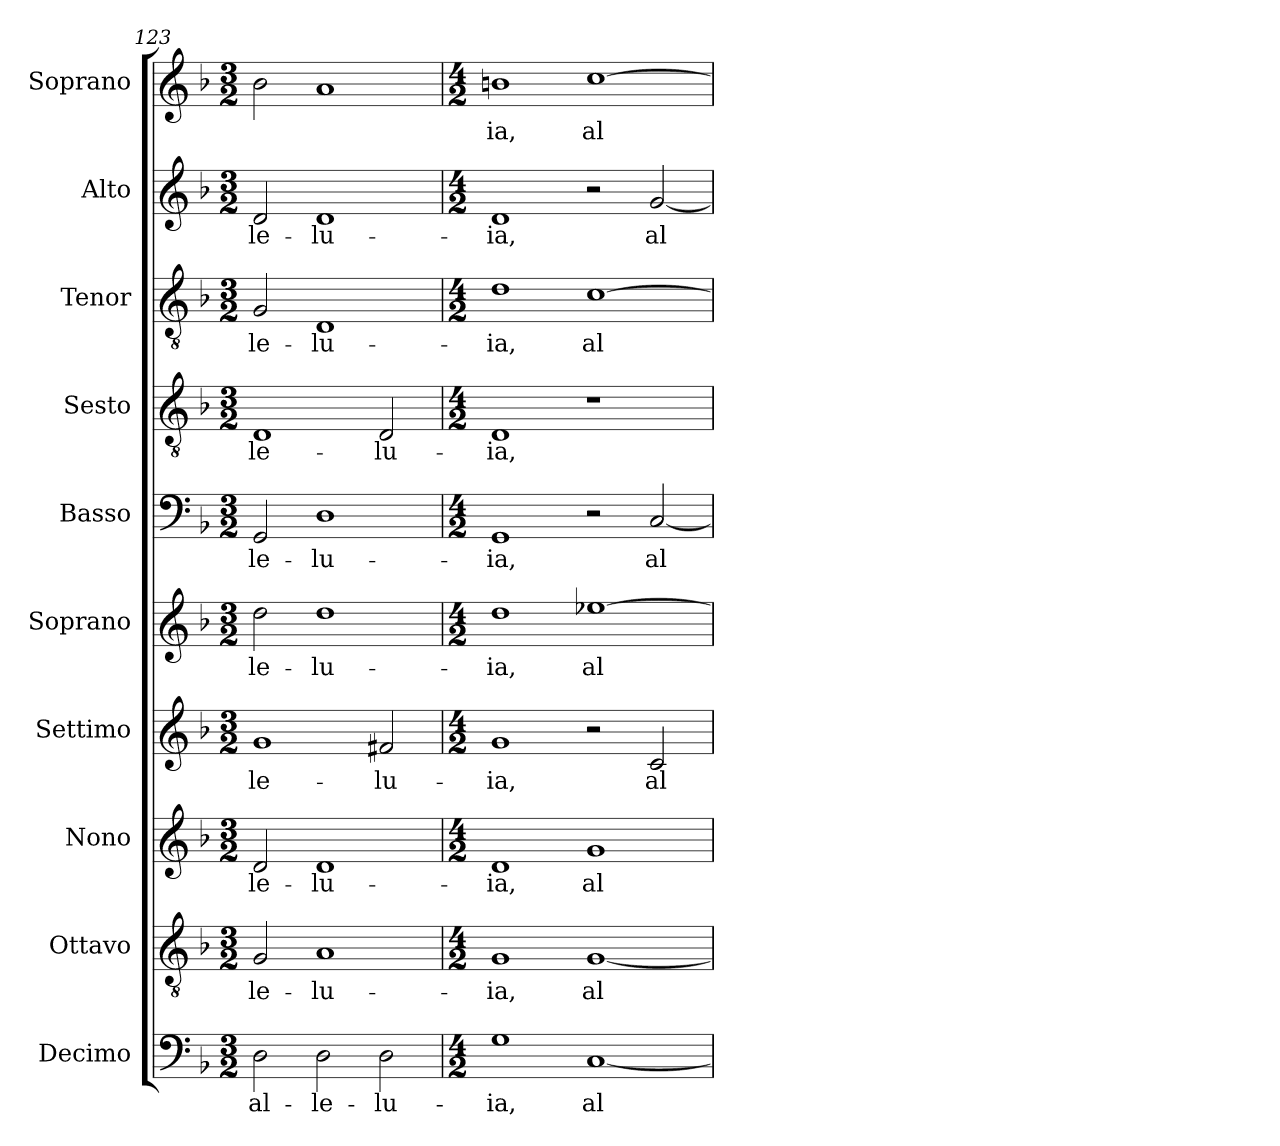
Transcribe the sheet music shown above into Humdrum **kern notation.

**kern	**text	**kern	**text	**kern	**text	**kern	**text	**kern	**text	**kern	**text	**kern	**text	**kern	**text	**kern	**text	**kern	**text
*part10	*part10	*part9	*part9	*part8	*part8	*part7	*part7	*part6	*part6	*part5	*part5	*part4	*part4	*part3	*part3	*part2	*part2	*part1	*part1
*staff10	*staff10	*staff9	*staff9	*staff8	*staff8	*staff7	*staff7	*staff6	*staff6	*staff5	*staff5	*staff4	*staff4	*staff3	*staff3	*staff2	*staff2	*staff1	*staff1
*I"Decimo	*	*I"Ottavo	*	*I"Nono	*	*I"Settimo	*	*I"Soprano	*	*I"Basso	*	*I"Sesto	*	*I"Tenor	*	*I"Alto	*	*I"Soprano	*
*I'Dc.	*	*I'Ot.	*	*I'N.	*	*I'St.	*	*I'S.	*	*I'B.	*	*I'Ss.	*	*I'T.	*	*I'A.	*	*I'S.	*
*clefF4	*	*clefGv2	*	*clefG2	*	*clefG2	*	*clefG2	*	*clefF4	*	*clefGv2	*	*clefGv2	*	*clefG2	*	*clefG2	*
*	*	*ITrd7c12	*	*	*	*	*	*	*	*	*	*ITrd7c12	*	*ITrd7c12	*	*	*	*	*
*k[b-]	*	*k[b-]	*	*k[b-]	*	*k[b-]	*	*k[b-]	*	*k[b-]	*	*k[b-]	*	*k[b-]	*	*k[b-]	*	*k[b-]	*
*F:	*	*F:	*	*F:	*	*F:	*	*F:	*	*F:	*	*F:	*	*F:	*	*F:	*	*F:	*
*M3/2	*	*M3/2	*	*M3/2	*	*M3/2	*	*M3/2	*	*M3/2	*	*M3/2	*	*M3/2	*	*M3/2	*	*M3/2	*
=123	=123	=123	=123	=123	=123	=123	=123	=123	=123	=123	=123	=123	=123	=123	=123	=123	=123	=123	=123
!	!LO:LY:b:color=#000000	!	!	!	!	!	!	!	!	!	!	!	!	!	!	!	!	!	!
!	!	!	!LO:LY:b:color=#000000	!	!	!	!	!	!	!	!	!	!	!	!	!	!	!	!
!	!	!	!	!	!LO:LY:b:color=#000000	!	!	!	!	!	!	!	!	!	!	!	!	!	!
!	!	!	!	!	!	!	!LO:LY:b:color=#000000	!	!	!	!	!	!	!	!	!	!	!	!
!	!	!	!	!	!	!	!	!	!LO:LY:b:color=#000000	!	!	!	!	!	!	!	!	!	!
!	!	!	!	!	!	!	!	!	!	!	!LO:LY:b:color=#000000	!	!	!	!	!	!	!	!
!	!	!	!	!	!	!	!	!	!	!	!	!	!LO:LY:b:color=#000000	!	!	!	!	!	!
!	!	!	!	!	!	!	!	!	!	!	!	!	!	!	!LO:LY:b:color=#000000	!	!	!	!
!	!	!	!	!	!	!	!	!	!	!	!	!	!	!	!	!	!LO:LY:b:color=#000000	!	!
2Di\	al-	2GGi/	-le-	2di/	-le-	1gi	-le-	2ddi\	-le-	2GGi/	-le-	1DDi	-le-	2GGi/	-le-	2di/	-le-	2b-i\	.
!	!LO:LY:b:color=#000000	!	!	!	!	!	!	!	!	!	!	!	!	!	!	!	!	!	!
!	!	!	!LO:LY:b:color=#000000	!	!	!	!	!	!	!	!	!	!	!	!	!	!	!	!
!	!	!	!	!	!LO:LY:b:color=#000000	!	!	!	!	!	!	!	!	!	!	!	!	!	!
!	!	!	!	!	!	!	!	!	!LO:LY:b:color=#000000	!	!	!	!	!	!	!	!	!	!
!	!	!	!	!	!	!	!	!	!	!	!LO:LY:b:color=#000000	!	!	!	!	!	!	!	!
!	!	!	!	!	!	!	!	!	!	!	!	!	!	!	!LO:LY:b:color=#000000	!	!	!	!
!	!	!	!	!	!	!	!	!	!	!	!	!	!	!	!	!	!LO:LY:b:color=#000000	!	!
2Di\	-le-	1AAi	-lu-	1di	-lu-	.	.	1ddi	-lu-	1Di	-lu-	.	.	1DDi	-lu-	1di	-lu-	1ai	.
!	!LO:LY:b:color=#000000	!	!	!	!	!	!	!	!	!	!	!	!	!	!	!	!	!	!
!	!	!	!	!	!	!	!LO:LY:b:color=#000000	!	!	!	!	!	!	!	!	!	!	!	!
!	!	!	!	!	!	!	!	!	!	!	!	!	!LO:LY:b:color=#000000	!	!	!	!	!	!
2Di\	-lu-	.	.	.	.	2f#Xi/	-lu-	.	.	.	.	2DDi/	-lu-	.	.	.	.	.	.
!!LO:LB:g=z
=124	=124	=124	=124	=124	=124	=124	=124	=124	=124	=124	=124	=124	=124	=124	=124	=124	=124	=124	=124
*M4/2	*	*M4/2	*	*M4/2	*	*M4/2	*	*M4/2	*	*M4/2	*	*M4/2	*	*M4/2	*	*M4/2	*	*M4/2	*
!	!LO:LY:b:color=#000000	!	!	!	!	!	!	!	!	!	!	!	!	!	!	!	!	!	!
!	!	!	!LO:LY:b:color=#000000	!	!	!	!	!	!	!	!	!	!	!	!	!	!	!	!
!	!	!	!	!	!LO:LY:b:color=#000000	!	!	!	!	!	!	!	!	!	!	!	!	!	!
!	!	!	!	!	!	!	!LO:LY:b:color=#000000	!	!	!	!	!	!	!	!	!	!	!	!
!	!	!	!	!	!	!	!	!	!LO:LY:b:color=#000000	!	!	!	!	!	!	!	!	!	!
!	!	!	!	!	!	!	!	!	!	!	!LO:LY:b:color=#000000	!	!	!	!	!	!	!	!
!	!	!	!	!	!	!	!	!	!	!	!	!	!LO:LY:b:color=#000000	!	!	!	!	!	!
!	!	!	!	!	!	!	!	!	!	!	!	!	!	!	!LO:LY:b:color=#000000	!	!	!	!
!	!	!	!	!	!	!	!	!	!	!	!	!	!	!	!	!	!LO:LY:b:color=#000000	!	!
!	!	!	!	!	!	!	!	!	!	!	!	!	!	!	!	!	!	!	!LO:LY:b:color=#000000
1Gi	-ia,	1GGi	-ia,	1di	-ia,	1gi	-ia,	1ddi	-ia,	1GGi	-ia,	1DDi	-ia,	1Di	-ia,	1di	-ia,	1bni	-ia,
!	!LO:LY:b:color=#000000	!	!	!	!	!	!	!	!	!	!	!	!	!	!	!	!	!	!
!	!	!	!LO:LY:b:color=#000000	!	!	!	!	!	!	!	!	!	!	!	!	!	!	!	!
!	!	!	!	!	!LO:LY:b:color=#000000	!	!	!	!	!	!	!	!	!	!	!	!	!	!
!	!	!	!	!	!	!	!	!	!LO:LY:b:color=#000000	!	!	!	!	!	!	!	!	!	!
!	!	!	!	!	!	!	!	!	!	!	!	!	!	!	!LO:LY:b:color=#000000	!	!	!	!
!	!	!	!	!	!	!	!	!	!	!	!	!	!	!	!	!	!	!	!LO:LY:b:color=#000000
[1Ci	al-	[1GGi	al-	1gi	al-	2r	.	[1ee-Xi	al-	2r	.	1r	.	[1Ci	al-	2r	.	[1cci	al-
!	!	!	!	!	!	!	!LO:LY:b:color=#000000	!	!	!	!	!	!	!	!	!	!	!	!
!	!	!	!	!	!	!	!	!	!	!	!LO:LY:b:color=#000000	!	!	!	!	!	!	!	!
!	!	!	!	!	!	!	!	!	!	!	!	!	!	!	!	!	!LO:LY:b:color=#000000	!	!
.	.	.	.	.	.	2ci/	al-	.	.	[2Ci/	al-	.	.	.	.	[2gi/	al-	.	.
=	=	=	=	=	=	=	=	=	=	=	=	=	=	=	=	=	=	=	=
*-	*-	*-	*-	*-	*-	*-	*-	*-	*-	*-	*-	*-	*-	*-	*-	*-	*-	*-	*-
